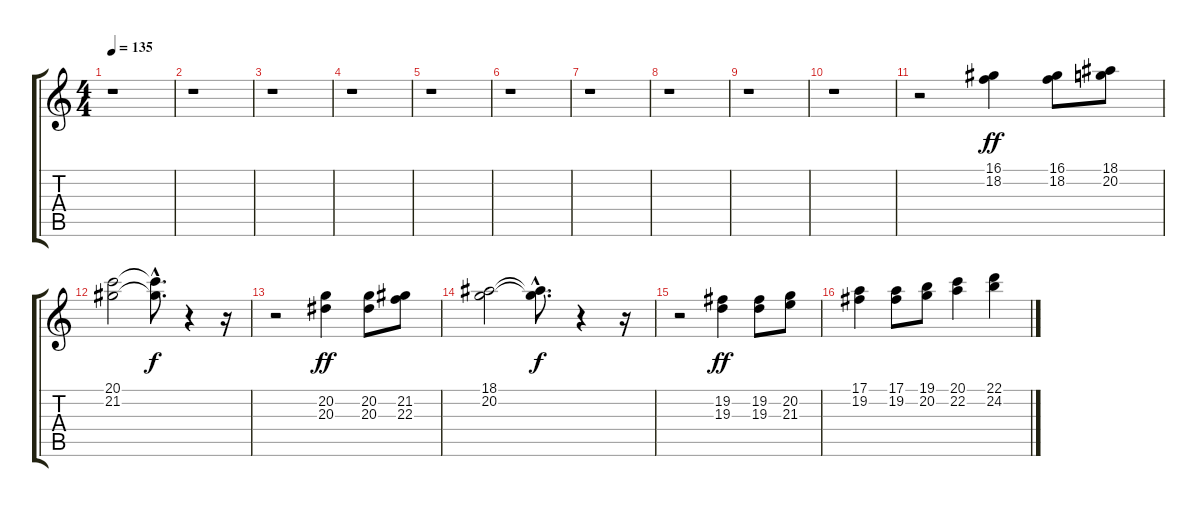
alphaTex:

\track "" {instrument flute}
\staff {score tabs}
\tuning (E4 B3 G3 D3 A2 E2) {hide}
\ts (4 4)
\tempo 135
\clef g2
\ks c
r.1{dy f} |
r.1 |
r.1 |
r.1 |
r.1 |
r.1 |
r.1 |
r.1 |
r.1 |
r.1 |
r.2 (16.1 18.2).4{dy ff} (16.1 18.2).8 (18.1 20.2).8 |
(20.1 21.2).2 (20.1{hac t} 21.2{hac t}).8{d dy f} r.4 r.16 |
r.2 (20.2 20.3).4{dy ff} (20.2 20.3).8 (21.2 22.3).8 |
(18.1 20.2).2 (18.1{hac t} 20.2{hac t}).8{d dy f} r.4 r.16 |
r.2 (19.2 19.3).4{dy ff} (19.2 19.3).8 (20.2 21.3).8 |
(17.1 19.2).4 (17.1 19.2).8 (19.1 20.2).8 (20.1 22.2).4 (22.1 24.2).4
